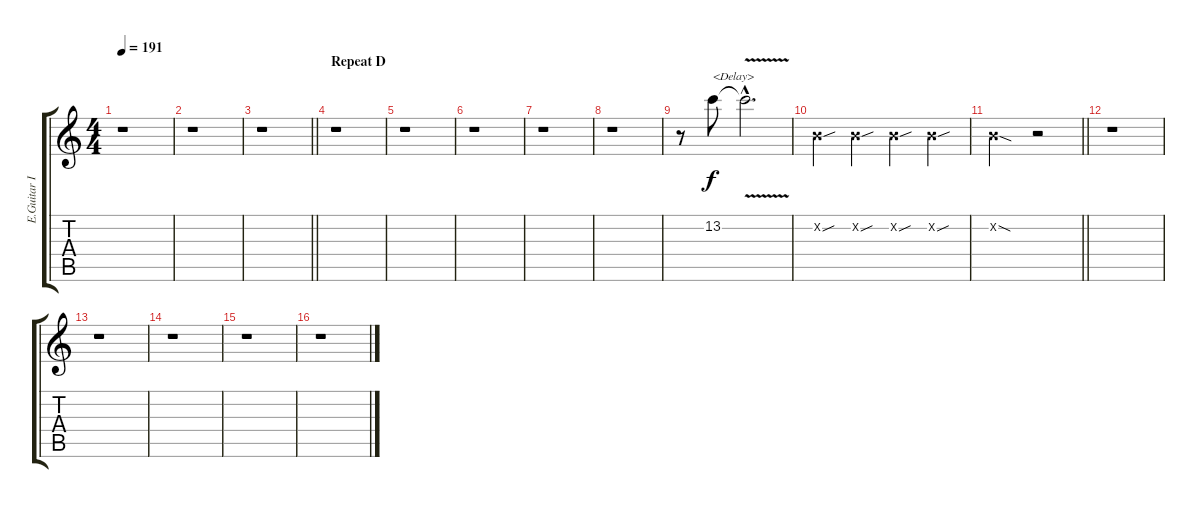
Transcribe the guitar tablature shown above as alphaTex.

\track ("E.Guitar III" "E.Guitar I") {instrument overdrivenguitar}
\staff {score tabs}
\tuning (E4 B3 G3 D3 A2 E2) {hide}
\ts (4 4)
\tempo 191
\clef g2
\ks c
r.1{dy f} |
r.1 |
\barLineRight lightlight
r.1 |
\section ("" "Repeat D")
r.1 |
r.1 |
r.1 |
r.1 |
r.1 |
r.8 13.2.8{txt "<Delay>"} 13.2{v hac t}.2{d} |
0.2{sou x}.4 0.2{sou x}.4 0.2{sou x}.4 0.2{sou x}.4 |
\barLineRight lightlight
0.2{sod x}.2 r.2 |
r.1 |
r.1 |
r.1 |
r.1 |
r.1
